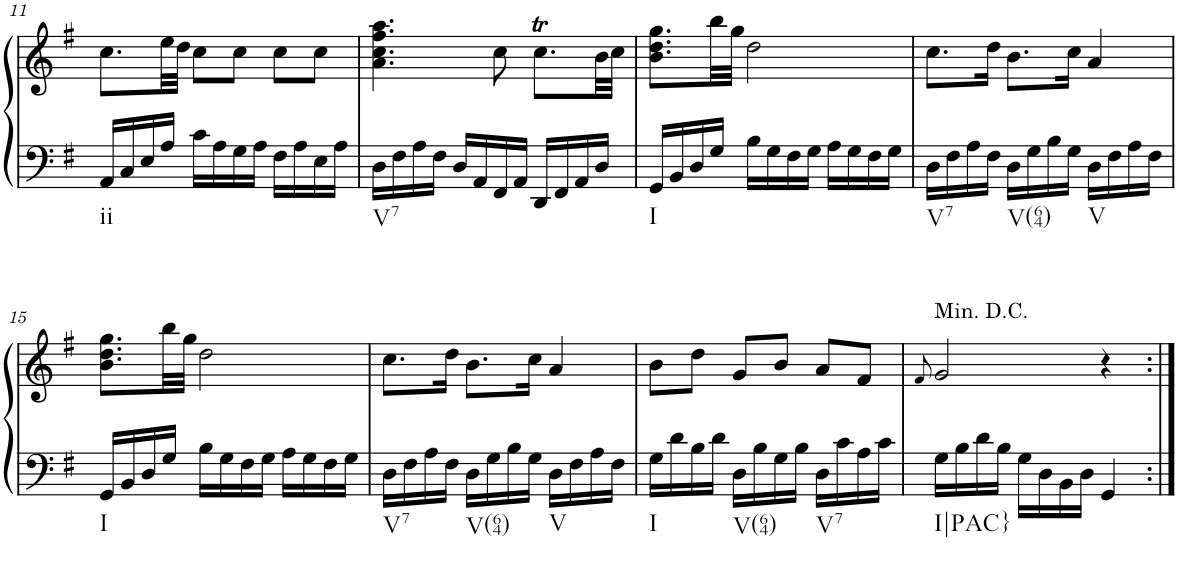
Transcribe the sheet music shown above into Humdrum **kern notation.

**kern	**kern
*part1	*part1
*staff2	*staff1
*I"Piano	*
*I'Pno.	*
!!LO:PB:g=z
*clefF4	*clefG2
*k[f#]	*k[f#]
*M3/4	*M3/4
=11	=11
!LO:TX:b:t=ii	!
16AA/LL	8.cc\L
16C/	.
16E/	.
16A/JJ	32ee\LL
.	32dd\JJJ
16c\LL	8cc\L
16A\	.
16G\	8cc\J
16A\JJ	.
16F#\LL	8cc\L
16A\	.
16E\	8cc\J
16A\JJ	.
=12	=12
!LO:TX:b:t=V7	!
16D\LL	4.a\ 4.cc\ 4.ff#\ 4.aa\
16F#\	.
16A\	.
16F#\JJ	.
16D/LL	.
16AA/	.
16FF#/	8cc\
16AA/JJ	.
16DD/LL	8.ccT\L
16FF#/	.
16AA/	.
16D/JJ	32b\LL
.	32cc\JJJ
=13	=13
!LO:TX:b:t=I	!
16GG/LL	8.b\ 8.dd\ 8.gg\L
16BB/	.
16D/	.
16G/JJ	32bb\LL
.	32gg\JJJ
16B\LL	2dd\
16G\	.
16F#\	.
16G\JJ	.
16A\LL	.
16G\	.
16F#\	.
16G\JJ	.
=14	=14
!LO:TX:b:t=V7	!
16D\LL	8.cc\L
16F#\	.
16A\	.
16F#\JJ	16dd\Jk
!LO:TX:b:t=V(64)	!
16D\LL	8.b\L
16G\	.
16B\	.
16G\JJ	16cc\Jk
!LO:TX:b:t=V	!
16D\LL	4a/
16F#\	.
16A\	.
16F#\JJ	.
!!LO:LB:g=z
=15	=15
!LO:TX:b:t=I	!
16GG/LL	8.b\ 8.dd\ 8.gg\L
16BB/	.
16D/	.
16G/JJ	32bb\LL
.	32gg\JJJ
16B\LL	2dd\
16G\	.
16F#\	.
16G\JJ	.
16A\LL	.
16G\	.
16F#\	.
16G\JJ	.
=16	=16
!LO:TX:b:t=V7	!
16D\LL	8.cc\L
16F#\	.
16A\	.
16F#\JJ	16dd\Jk
!LO:TX:b:t=V(64)	!
16D\LL	8.b\L
16G\	.
16B\	.
16G\JJ	16cc\Jk
!LO:TX:b:t=V	!
16D\LL	4a/
16F#\	.
16A\	.
16F#\JJ	.
=17	=17
!LO:TX:b:t=I	!
16G\LL	8b\L
16d\	.
16B\	8dd\J
16d\JJ	.
!LO:TX:b:t=V(64)	!
16D\LL	8g/L
16B\	.
16G\	8b/J
16B\JJ	.
!LO:TX:b:t=V7	!
16D\LL	8a/L
16c\	.
16A\	8f#/J
16c\JJ	.
=18	=18
.	8qf#/
!	!LO:TX:a:t=Min. D.C.
!LO:TX:b:t=I|PAC}	!
16G\LL	2g/
16B\	.
16d\	.
16B\JJ	.
16G\LL	.
16D\	.
16BB\	.
16D\JJ	.
4GG/	4r
=:|!	=:|!
*-	*-
